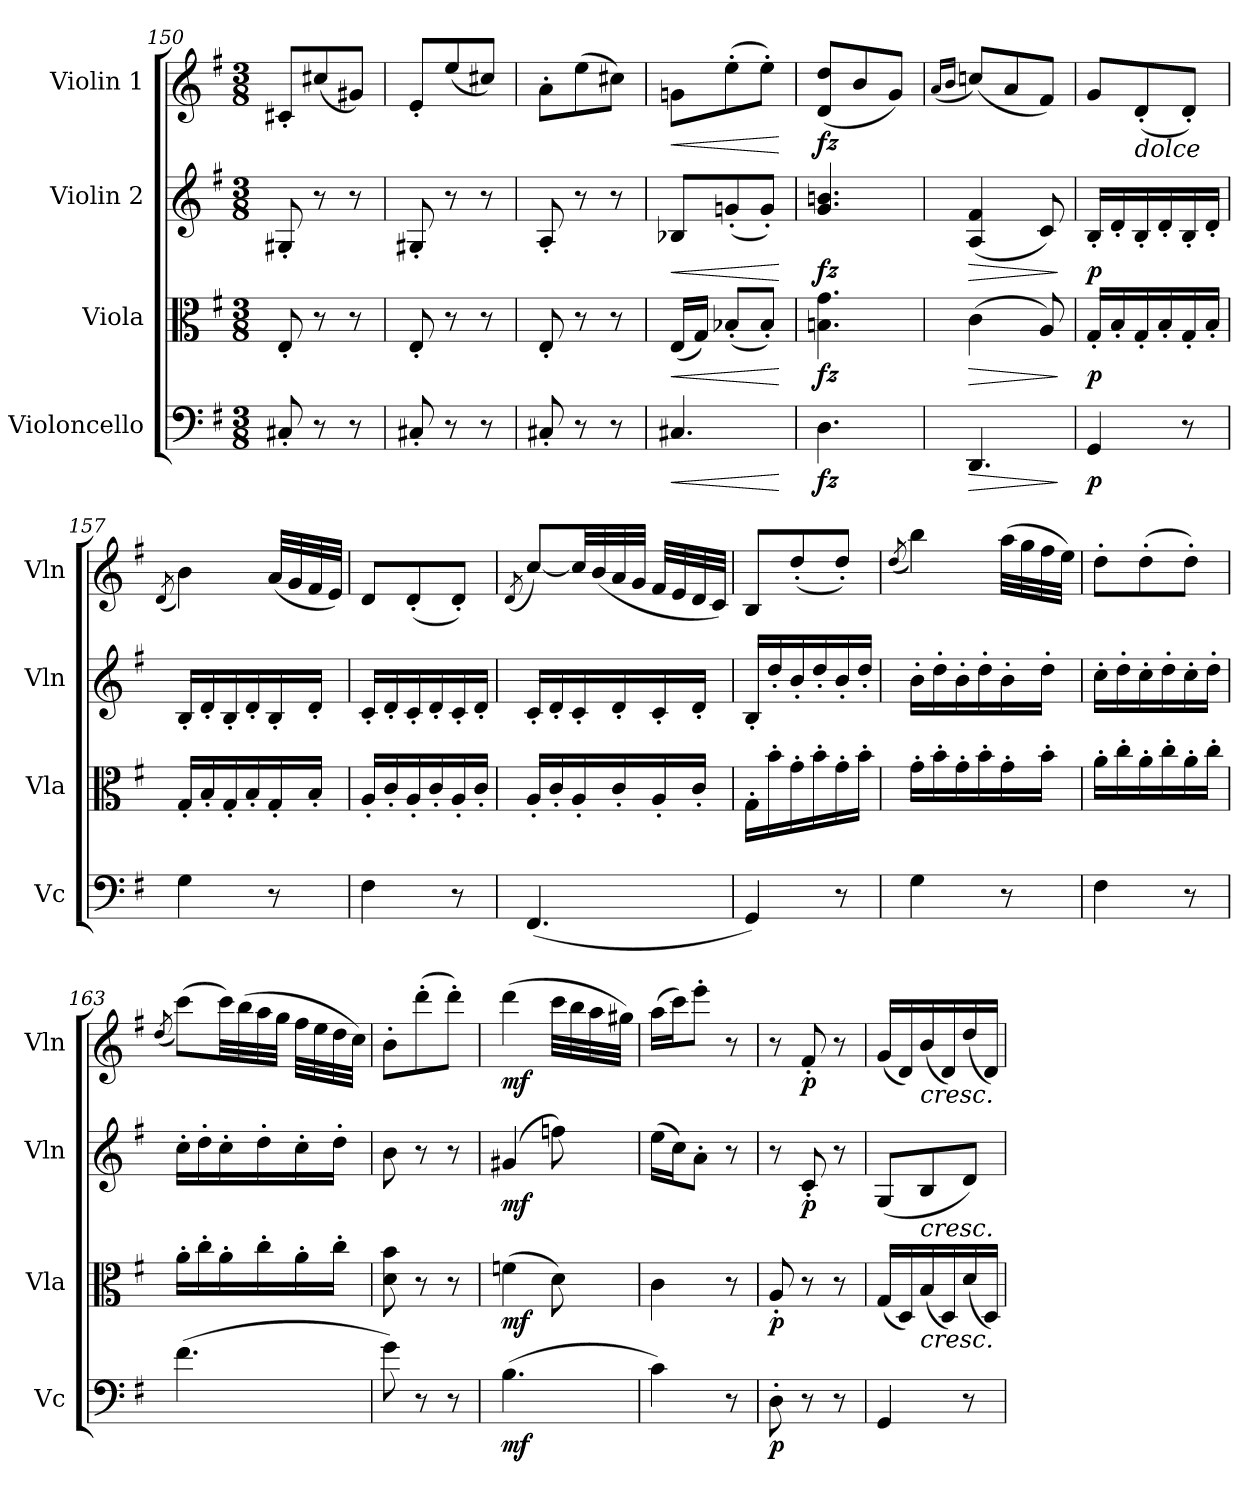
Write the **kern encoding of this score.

**kern	**dynam	**kern	**dynam	**kern	**dynam	**kern	**dynam
*part4	*part4	*part3	*part3	*part2	*part2	*part1	*part1
*staff4	*staff4	*staff3	*staff3	*staff2	*staff2	*staff1	*staff1
*I"Violoncello	*	*I"Viola	*	*I"Violin 2	*	*I"Violin 1	*
*I'Vc	*	*I'Vla	*	*I'Vln	*	*I'Vln	*
*clefF4	*	*clefC3	*	*clefG2	*	*clefG2	*
*k[f#]	*	*k[f#]	*	*k[f#]	*	*k[f#]	*
*M3/8	*	*M3/8	*	*M3/8	*	*M3/8	*
=150	=150	=150	=150	=150	=150	=150	=150
8C#X'/	.	8E'/	.	8G#X'/	.	8c#X'/L	.
8r	.	8r	.	8r	.	(8cc#X/	.
8r	.	8r	.	8r	.	8g#X/J)	.
=151	=151	=151	=151	=151	=151	=151	=151
8C#X'/	.	8E'/	.	8G#X'/	.	8e'/L	.
8r	.	8r	.	8r	.	(8ee/	.
8r	.	8r	.	8r	.	8cc#X/J)	.
=152	=152	=152	=152	=152	=152	=152	=152
8C#X'/	.	8E'/	.	8A'/	.	8a'\L	.
8r	.	8r	.	8r	.	(8ee\	.
8r	.	8r	.	8r	.	8cc#X\J)	.
=153	=153	=153	=153	=153	=153	=153	=153
!	!LO:HP:b	!	!LO:HP:b	!	!LO:HP:b	!	!LO:HP:b
4.C#X/	<	(16E/LL	<	8B-X/L	<	8gn\L	<
.	.	16G/JJ)	.	.	.	.	.
.	.	(8B-X'/L	.	(8gn'/	.	(8ee'\	.
.	.	8B-'/J)	.	8g'/J)	.	8ee'\J)	.
.	[	.	[	.	[	.	[
=154	=154	=154	=154	=154	=154	=154	=154
!	!LO:DY:b	!	!LO:DY:b	!	!LO:DY:b	!	!LO:DY:b
4.D\	fz	4.Bn\ 4.g\	fz	4.g/ 4.bn/	fz	(8d/ 8dd/L	fz
.	.	.	.	.	.	8b/	.
.	.	.	.	.	.	8g/J)	.
=155	=155	=155	=155	=155	=155	=155	=155
.	.	.	.	.	.	(16qa/LL	.
.	.	.	.	.	.	16qb/JJ	.
!	!LO:HP:b	!	!LO:HP:b	!	!LO:HP:b	!	!
4.DD/	>	(4c\	>	(4A/ 4f#/	>	(8ccn/L)	.
.	.	.	.	.	.	8a/	.
.	.	8A/)	.	8c/)	.	8f#/J)	.
.	]	.	]	.	]	.	.
!!LO:LB:g=z
=156	=156	=156	=156	=156	=156	=156	=156
!	!LO:DY:b	!	!LO:DY:b	!	!LO:DY:b	!	!
4GG/	p	16G'/LL	p	16B'/LL	p	8g/L	.
.	.	16B'/	.	16d'/	.	.	.
!	!	!	!	!	!	!LO:TX:b:i:t=dolce	!
.	.	16G'/	.	16B'/	.	(8d'/	.
.	.	16B'/	.	16d'/	.	.	.
8r	.	16G'/	.	16B'/	.	8d'/J)	.
.	.	16B'/JJ	.	16d'/JJ	.	.	.
=157	=157	=157	=157	=157	=157	=157	=157
.	.	.	.	.	.	(8qd/	.
4G\	.	16G'/LL	.	16B'/LL	.	4b\)	.
.	.	16B'/	.	16d'/	.	.	.
.	.	16G'/	.	16B'/	.	.	.
.	.	16B'/	.	16d'/	.	.	.
8r	.	16G'/	.	16B'/	.	(32a/LLL	.
.	.	.	.	.	.	32g/	.
.	.	16B'/JJ	.	16d'/JJ	.	32f#/	.
.	.	.	.	.	.	32e/JJJ)	.
=158	=158	=158	=158	=158	=158	=158	=158
4F#\	.	16A'/LL	.	16c'/LL	.	8d/L	.
.	.	16c'/	.	16d'/	.	.	.
.	.	16A'/	.	16c'/	.	(8d'/	.
.	.	16c'/	.	16d'/	.	.	.
8r	.	16A'/	.	16c'/	.	8d'/J)	.
.	.	16c'/JJ	.	16d'/JJ	.	.	.
=159	=159	=159	=159	=159	=159	=159	=159
.	.	.	.	.	.	(8qd/	.
(4.FF#/	.	16A'/LL	.	16c'/LL	.	[8cc/L)	.
.	.	16c'/	.	16d'/	.	.	.
.	.	16A'/	.	16c'/	.	32cc/LL]	.
.	.	.	.	.	.	(32b/	.
.	.	16c'/	.	16d'/	.	32a/	.
.	.	.	.	.	.	32g/JJJ	.
.	.	16A'/	.	16c'/	.	32f#/LLL	.
.	.	.	.	.	.	32e/	.
.	.	16c'/JJ	.	16d'/JJ	.	32d/	.
.	.	.	.	.	.	32c/JJJ)	.
=160	=160	=160	=160	=160	=160	=160	=160
4GG/)	.	16G'\LL	.	16B'/LL	.	8B/L	.
.	.	16b'\	.	16dd'/	.	.	.
.	.	16g'\	.	16b'/	.	(8dd'/	.
.	.	16b'\	.	16dd'/	.	.	.
8r	.	16g'\	.	16b'/	.	8dd'/J)	.
.	.	16b'\JJ	.	16dd'/JJ	.	.	.
!!LO:LB:g=z
=161	=161	=161	=161	=161	=161	=161	=161
.	.	.	.	.	.	(8qdd/	.
4G\	.	16g'\LL	.	16b'\LL	.	4bb\)	.
.	.	16b'\	.	16dd'\	.	.	.
.	.	16g'\	.	16b'\	.	.	.
.	.	16b'\	.	16dd'\	.	.	.
8r	.	16g'\	.	16b'\	.	(32aa\LLL	.
.	.	.	.	.	.	32gg\	.
.	.	16b'\JJ	.	16dd'\JJ	.	32ff#\	.
.	.	.	.	.	.	32ee\JJJ)	.
!!LO:LB:g=z
=162	=162	=162	=162	=162	=162	=162	=162
4F#\	.	16a'\LL	.	16cc'\LL	.	8dd'\L	.
.	.	16cc'\	.	16dd'\	.	.	.
.	.	16a'\	.	16cc'\	.	(8dd'\	.
.	.	16cc'\	.	16dd'\	.	.	.
8r	.	16a'\	.	16cc'\	.	8dd'\J)	.
.	.	16cc'\JJ	.	16dd'\JJ	.	.	.
=163	=163	=163	=163	=163	=163	=163	=163
.	.	.	.	.	.	(8qdd/	.
(4.f#\	.	16a'\LL	.	16cc'\LL	.	(8ccc\L)	.
.	.	16cc'\	.	16dd'\	.	.	.
.	.	16a'\	.	16cc'\	.	32ccc\LL)	.
.	.	.	.	.	.	(32bb\	.
.	.	16cc'\	.	16dd'\	.	32aa\	.
.	.	.	.	.	.	32gg\JJJ	.
.	.	16a'\	.	16cc'\	.	32ff#\LLL	.
.	.	.	.	.	.	32ee\	.
.	.	16cc'\JJ	.	16dd'\JJ	.	32dd\	.
.	.	.	.	.	.	32cc\JJJ)	.
=164	=164	=164	=164	=164	=164	=164	=164
8g\)	.	8d\ 8b\	.	8b\	.	8b'\L	.
8r	.	8r	.	8r	.	(8ddd'\	.
8r	.	8r	.	8r	.	8ddd'\J)	.
=165	=165	=165	=165	=165	=165	=165	=165
!	!LO:DY:b	!	!LO:DY:b	!	!LO:DY:b	!	!LO:DY:b
(4.B\	mf	(4fn\	mf	(4g#X/	mf	(4ddd\	mf
.	.	8d\)	.	8ffn\)	.	32ccc\LLL	.
.	.	.	.	.	.	32bb\	.
.	.	.	.	.	.	32aa\	.
.	.	.	.	.	.	32gg#X\JJJ)	.
=166	=166	=166	=166	=166	=166	=166	=166
4c\)	.	4c\	.	(16ee\LL	.	(16aa\LL	.
.	.	.	.	16cc\J)	.	16ccc\J)	.
.	.	.	.	8a'\J	.	8eee'\J	.
8r	.	8r	.	8r	.	8r	.
=167	=167	=167	=167	=167	=167	=167	=167
!	!LO:DY:b	!	!LO:DY:b	!	!	!	!
8D'\	p	8A'/	p	8r	.	8r	.
!	!	!	!	!	!LO:DY:b	!	!LO:DY:b
8r	.	8r	.	8c'/	p	8f#'/	p
8r	.	8r	.	8r	.	8r	.
=168	=168	=168	=168	=168	=168	=168	=168
4GG/	.	(16G/LL	.	(8G/L	.	(16g/LL	.
.	.	16D/)	.	.	.	16d/)	.
!	!	!	!	!	!	!LO:TX:b:i:t=cresc.	!
!	!	!	!	!LO:TX:b:i:t=cresc.	!	!	!
!	!	!LO:TX:b:i:t=cresc.	!	!	!	!	!
.	.	(16B/	.	8B/	.	(16b/	.
.	.	16D/)	.	.	.	16d/)	.
8r	.	(16d/	.	8d/J)	.	(16dd/	.
.	.	16D/JJ)	.	.	.	16d/JJ)	.
=	=	=	=	=	=	=	=
*-	*-	*-	*-	*-	*-	*-	*-
